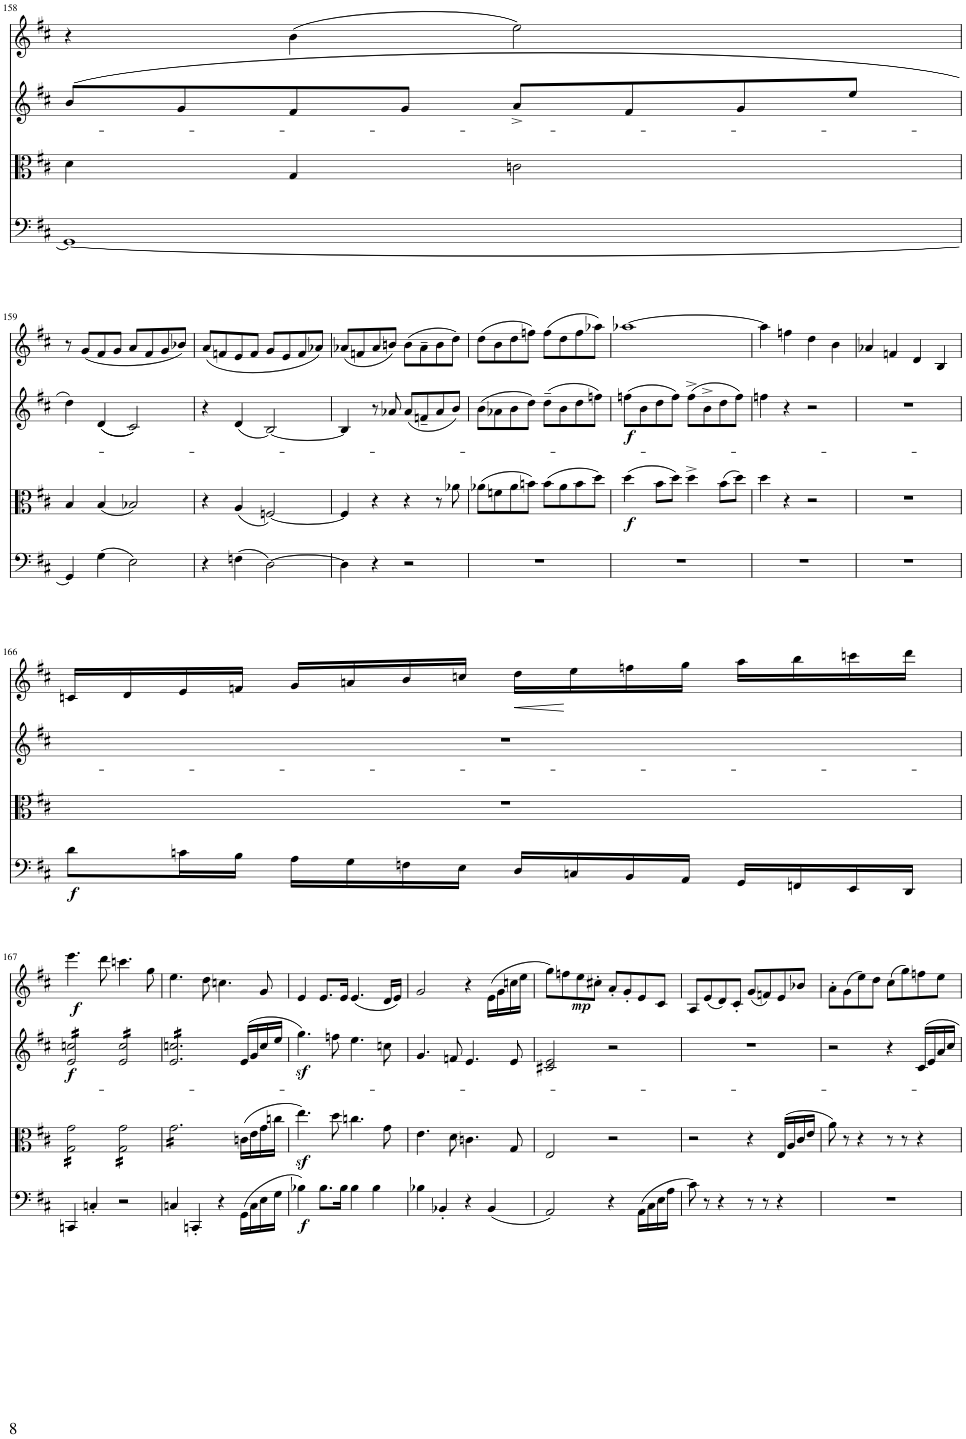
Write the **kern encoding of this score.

**kern	**dynam	**kern	**dynam	**kern	**dynam	**kern	**dynam
*part4	*part4	*part3	*part3	*part2	*part2	*part1	*part1
*staff4	*staff4	*staff3	*staff3	*staff2	*staff2	*staff1	*staff1
*I"Piano	*	*I"Piano	*	*I"Piano	*	*I"Piano	*
*I'Pno	*	*I'Pno	*	*I'Pno	*	*I'Pno	*
!!LO:PB:g=z
*clefF4	*	*clefC3	*	*clefG2	*	*clefG2	*
*k[f#c#]	*	*k[f#c#]	*	*k[f#c#]	*	*k[f#c#]	*
*M4/4	*	*M4/4	*	*M4/4	*	*M4/4	*
*met(c)	*	*met(c)	*	*met(c)	*	*met(c)	*
=158	=158	=158	=158	=158	=158	=158	=158
1GG_	.	4d\	.	(8b/L	.	4r	.
.	.	.	.	8g/	.	.	.
.	.	4G/	.	8f#/	.	(4b\	.
.	.	.	.	8g/J	.	.	.
.	.	2cn\	.	8a^/L	.	2ee\)	.
.	.	.	.	8f#/	.	.	.
.	.	.	.	8g/	.	.	.
.	.	.	.	8ee/J	.	.	.
!!LO:LB:g=z
=159	=159	=159	=159	=159	=159	=159	=159
4GG/]	.	4B/	.	4dd\)	.	8r	.
.	.	.	.	.	.	(8g/L	.
(4G\	.	(4B/	.	((4d/	.	8f#/	.
.	.	.	.	.	.	8g/J	.
2E\)	.	2B-X/)	.	2c#/))	.	8a/L	.
.	.	.	.	.	.	8f#/	.
.	.	.	.	.	.	8g/	.
.	.	.	.	.	.	8b-X/J)	.
=160	=160	=160	=160	=160	=160	=160	=160
4r	.	4r	.	4r	.	(8a/L	.
.	.	.	.	.	.	8fn/	.
(4Fn\	.	(4A/	.	(4d/	.	8e/	.
.	.	.	.	.	.	8f/J	.
[2D\)	.	[2Fn/)	.	[2B/)	.	8g/L	.
.	.	.	.	.	.	8e/	.
.	.	.	.	.	.	8f/	.
.	.	.	.	.	.	8a-X/J)	.
=161	=161	=161	=161	=161	=161	=161	=161
4D\]	.	4F/]	.	4B/]	.	(8a-X/L	.
.	.	.	.	.	.	8fn/	.
4r	.	4r	.	8r	.	8a-/	.
.	.	.	.	8a-X/	.	8bn/J)	.
2r	.	4r	.	(8a-/L	.	(8b\L	.
.	.	.	.	8fn~/	.	8a-~\	.
.	.	8r	.	8a-/	.	8b\	.
.	.	8a-X\	.	8b/J)	.	8dd\J)	.
=162	=162	=162	=162	=162	=162	=162	=162
1r	.	(8a-X\L	.	(8b\L	.	(8dd\L	.
.	.	8fn\	.	8a-X\	.	8b\	.
.	.	8a-\	.	8b\	.	8dd\	.
.	.	8bn\J)	.	8dd\J)	.	8ffn\J)	.
.	.	(8b\L	.	(8dd~\L	.	(8ff\L	.
.	.	8a-\	.	8b\	.	8dd\	.
.	.	8b\	.	8dd\	.	8ff\	.
.	.	8dd\J)	.	8ffn\J)	.	8aa-X\J)	.
=163	=163	=163	=163	=163	=163	=163	=163
!	!	!	!LO:DY:b	!	!LO:DY:b	!	!
1r	.	(4dd\	f	(8ffn\L	f	[1aa-X	.
.	.	.	.	8b\	.	.	.
.	.	8b\L	.	8dd\	.	.	.
.	.	8dd\J)	.	8ff\J)	.	.	.
.	.	4dd^\	.	(8ff^\L	.	.	.
.	.	.	.	8b^\	.	.	.
.	.	(8b\L	.	8dd\	.	.	.
.	.	8dd\J)	.	8ff\J)	.	.	.
=164	=164	=164	=164	=164	=164	=164	=164
1r	.	4dd\	.	4ffn\	.	4aa-\]	.
.	.	4r	.	4r	.	4ffn\	.
.	.	2r	.	2r	.	4dd\	.
.	.	.	.	.	.	4b\	.
=165	=165	=165	=165	=165	=165	=165	=165
1r	.	1r	.	1r	.	4a-X/	.
.	.	.	.	.	.	4fn/	.
.	.	.	.	.	.	4d/	.
.	.	.	.	.	.	4B/	.
!!LO:LB:g=z
=166	=166	=166	=166	=166	=166	=166	=166
!	!LO:DY:b	!	!	!	!	!	!
8d\L	f	1r	.	1r	.	16cn/LL	.
.	.	.	.	.	.	16d/	.
16cn\L	.	.	.	.	.	16e/	.
16B\JJ	.	.	.	.	.	16fn/JJ	.
16A\LL	.	.	.	.	.	16g/LL	.
16G\	.	.	.	.	.	16an/	.
16Fn\	.	.	.	.	.	16b/	.
16E\JJ	.	.	.	.	.	16ccn/JJ	.
!	!	!	!	!	!	!	!LO:HP:b
16D/LL	.	.	.	.	.	16dd\LL	<
16Cn/	.	.	.	.	.	16ee\	[
16BB/	.	.	.	.	.	16ffn\	.
16AA/JJ	.	.	.	.	.	16gg\JJ	.
16GG/LL	.	.	.	.	.	16aa\LL	.
16FFn/	.	.	.	.	.	16bb\	.
16EE/	.	.	.	.	.	16cccn\	.
16DD/JJ	.	.	.	.	.	16ddd\JJ	.
!!LO:LB:g=z
=167	=167	=167	=167	=167	=167	=167	=167
!	!	!	!	!	!LO:DY:b	!	!LO:DY:b
*	*	*tremolo	*	*	*	*	*
*	*	*	*	*tremolo	*	*	*
4CCn/	.	16G\ 16g\LL	.	16e/ 16ccn/LL	f	4.eee\	f
.	.	16G\ 16g\	.	16e/ 16ccn/	.	.	.
.	.	16G\ 16g\	.	16e/ 16ccn/	.	.	.
.	.	16G\ 16g\	.	16e/ 16ccn/	.	.	.
4Cn'/	.	16G\ 16g\	.	16e/ 16ccn/	.	.	.
.	.	16G\ 16g\	.	16e/ 16ccn/	.	.	.
.	.	16G\ 16g\	.	16e/ 16ccn/	.	8ddd\	.
.	.	16G\ 16g\JJ	.	16e/ 16ccn/JJ	.	.	.
2r	.	16G\ 16g\LL	.	16e/ 16cc/LL	.	4.cccn\	.
.	.	16G\ 16g\	.	16e/ 16cc/	.	.	.
.	.	16G\ 16g\	.	16e/ 16cc/	.	.	.
.	.	16G\ 16g\	.	16e/ 16cc/	.	.	.
.	.	16G\ 16g\	.	16e/ 16cc/	.	.	.
.	.	16G\ 16g\	.	16e/ 16cc/	.	.	.
.	.	16G\ 16g\	.	16e/ 16cc/	.	8gg\	.
.	.	16G\ 16g\JJ	.	16e/ 16cc/JJ	.	.	.
=168	=168	=168	=168	=168	=168	=168	=168
4Cn/	.	16g\LL	.	16e/ 16ccn/LL	.	4.ee\	.
.	.	16g\	.	16e/ 16ccn/	.	.	.
.	.	16g\	.	16e/ 16ccn/	.	.	.
.	.	16g\	.	16e/ 16ccn/	.	.	.
4CCn'/	.	16g\	.	16e/ 16ccn/	.	.	.
.	.	16g\	.	16e/ 16ccn/	.	.	.
.	.	16g\	.	16e/ 16ccn/	.	8dd\	.
.	.	16g\	.	16e/ 16ccn/	.	.	.
4r	.	16g\	.	16e/ 16ccn/	.	4.ccn\	.
.	.	16g\	.	16e/ 16ccn/	.	.	.
.	.	16g\	.	16e/ 16ccn/	.	.	.
.	.	16g\JJ	.	16e/ 16ccn/JJ	.	.	.
*	*	*	*	*Xtremolo	*	*	*
*	*	*Xtremolo	*	*	*	*	*
(16GG\LL	.	(16cn\LL	.	(16e/LL	.	.	.
16C\	.	16e\	.	16g/	.	.	.
16E\	.	16g\	.	16cc/	.	8g/	.
16G\JJ	.	16ccn\JJ	.	16ee/JJ	.	.	.
=169	=169	=169	=169	=169	=169	=169	=169
!	!LO:DY:b	!	!	!	!	!	!
4B-X\)	f	4.eez<\)	.	4.ggz<\)	.	4e/	.
8.B-\L	.	.	.	.	.	8.e/L	.
.	.	8dd\	.	8ffn\	.	.	.
16B-\Jk	.	.	.	.	.	16e/Jk	.
4B-\	.	4.ccn\	.	4.ee\	.	(4.e/	.
4B-\	.	.	.	.	.	.	.
.	.	8g\	.	8ccn\	.	16d/LL	.
.	.	.	.	.	.	16e/JJ)	.
=170	=170	=170	=170	=170	=170	=170	=170
4B-X\	.	4.e\	.	4.g/	.	2g/	.
4BB-X'/	.	.	.	.	.	.	.
.	.	8d\	.	8fn/	.	.	.
4r	.	4.cn\	.	4.e/	.	4r	.
(4BB-/	.	.	.	.	.	(16e\LL	.
.	.	.	.	.	.	16g\	.
.	.	8G/	.	8e/	.	16ccn\	.
.	.	.	.	.	.	16ee\JJ	.
=171	=171	=171	=171	=171	=171	=171	=171
2AA/)	.	2E/	.	2c#X/ 2e/	.	8gg\L)	.
.	.	.	.	.	.	8ffn\	.
!	!	!	!	!	!	!	!LO:DY:b
.	.	.	.	.	.	8ee\	mp
.	.	.	.	.	.	8cc#X'\J	.
4r	.	2r	.	2r	.	8a'/L	.
.	.	.	.	.	.	8g'/	.
(16AA\LL	.	.	.	.	.	8e/	.
16C#\	.	.	.	.	.	.	.
16E\	.	.	.	.	.	8c#/J	.
16A\JJ	.	.	.	.	.	.	.
=172	=172	=172	=172	=172	=172	=172	=172
8c#\)	.	2r	.	1r	.	8A/L	.
8r	.	.	.	.	.	(8e/	.
4r	.	.	.	.	.	8d/)	.
.	.	.	.	.	.	8c#'/J	.
8r	.	4r	.	.	.	(8g/L	.
8r	.	.	.	.	.	8fn/)	.
4r	.	(16E/LL	.	.	.	8e/	.
.	.	16A/	.	.	.	.	.
.	.	16c#/	.	.	.	8b-X/J	.
.	.	16e/JJ	.	.	.	.	.
=173	=173	=173	=173	=173	=173	=173	=173
1r	.	8a\)	.	2r	.	8a'\L	.
.	.	8r	.	.	.	(8g\	.
.	.	4r	.	.	.	8ee\)	.
.	.	.	.	.	.	8dd\J	.
.	.	8r	.	4r	.	(8cc#\L	.
.	.	8r	.	.	.	8gg\)	.
.	.	4r	.	16c#/LL	.	8ffn\	.
.	.	.	.	16e/	.	.	.
.	.	.	.	16a/	.	8ee\J	.
.	.	.	.	16cc#/JJ	.	.	.
=	=	=	=	=	=	=	=
*-	*-	*-	*-	*-	*-	*-	*-
